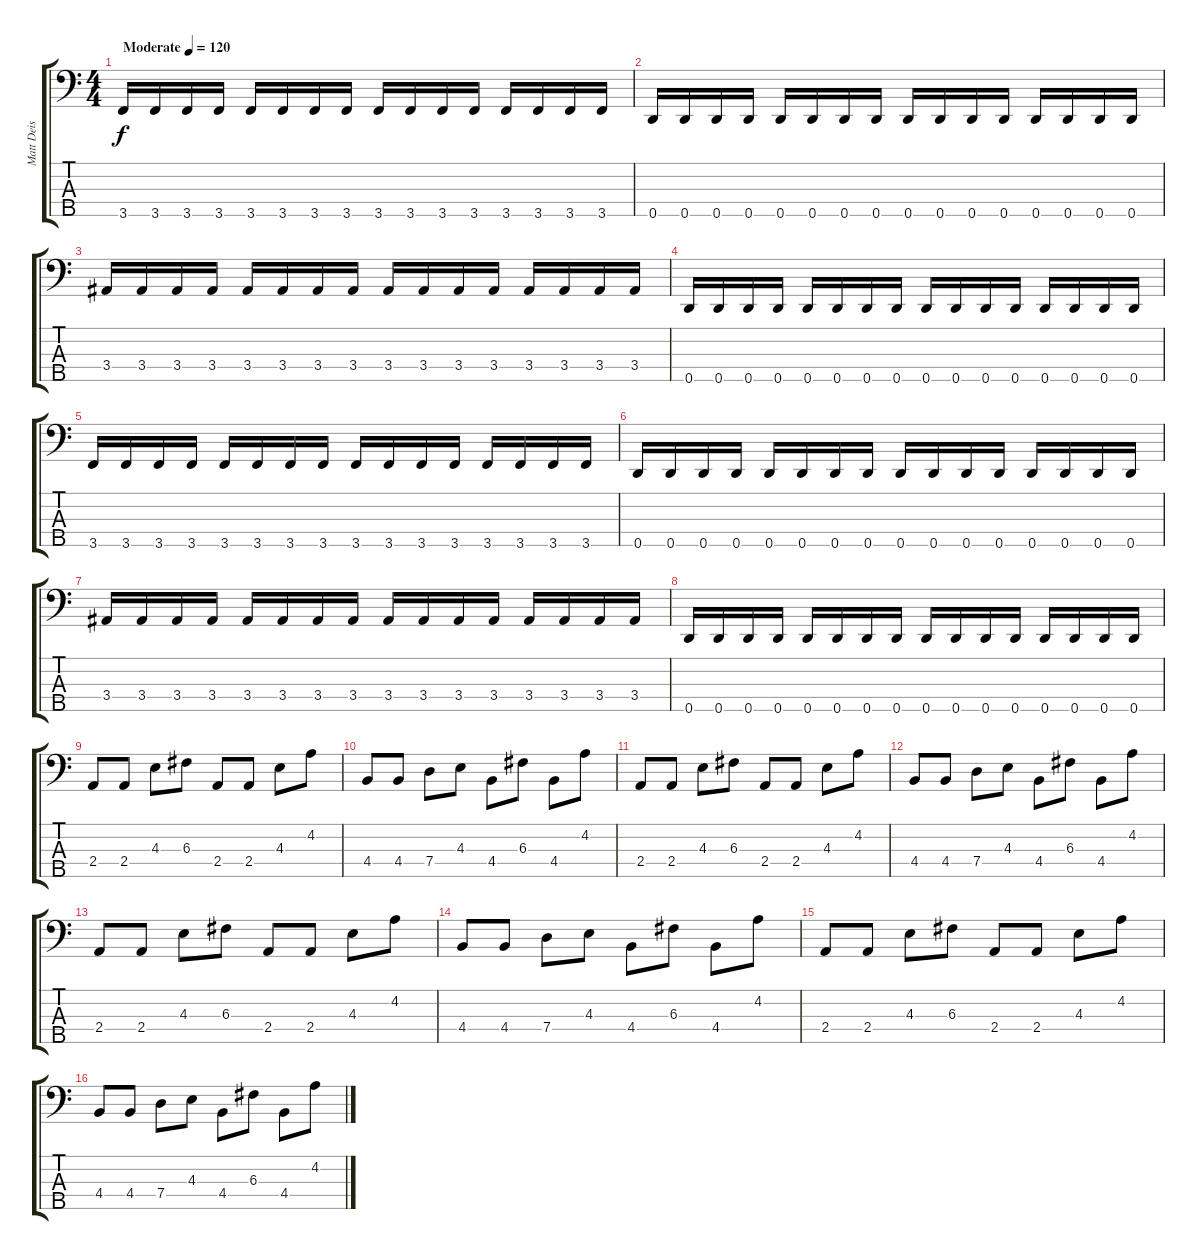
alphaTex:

\track ("Matt Deis" "Matt Deis") {instrument electricbassfinger}
\staff {score tabs}
\tuning (Bb2 F2 C2 G1 D1) {hide}
\ts (4 4)
\tempo (120 "Moderate")
\clef f4
\ks c
3.5.16{dy f instrument electricbassfinger} 3.5.16 3.5.16 3.5.16 3.5.16 3.5.16 3.5.16 3.5.16 3.5.16 3.5.16 3.5.16 3.5.16 3.5.16 3.5.16 3.5.16 3.5.16 |
0.5.16 0.5.16 0.5.16 0.5.16 0.5.16 0.5.16 0.5.16 0.5.16 0.5.16 0.5.16 0.5.16 0.5.16 0.5.16 0.5.16 0.5.16 0.5.16 |
3.4.16 3.4.16 3.4.16 3.4.16 3.4.16 3.4.16 3.4.16 3.4.16 3.4.16 3.4.16 3.4.16 3.4.16 3.4.16 3.4.16 3.4.16 3.4.16 |
0.5.16 0.5.16 0.5.16 0.5.16 0.5.16 0.5.16 0.5.16 0.5.16 0.5.16 0.5.16 0.5.16 0.5.16 0.5.16 0.5.16 0.5.16 0.5.16 |
3.5.16 3.5.16 3.5.16 3.5.16 3.5.16 3.5.16 3.5.16 3.5.16 3.5.16 3.5.16 3.5.16 3.5.16 3.5.16 3.5.16 3.5.16 3.5.16 |
0.5.16 0.5.16 0.5.16 0.5.16 0.5.16 0.5.16 0.5.16 0.5.16 0.5.16 0.5.16 0.5.16 0.5.16 0.5.16 0.5.16 0.5.16 0.5.16 |
3.4.16 3.4.16 3.4.16 3.4.16 3.4.16 3.4.16 3.4.16 3.4.16 3.4.16 3.4.16 3.4.16 3.4.16 3.4.16 3.4.16 3.4.16 3.4.16 |
0.5.16 0.5.16 0.5.16 0.5.16 0.5.16 0.5.16 0.5.16 0.5.16 0.5.16 0.5.16 0.5.16 0.5.16 0.5.16 0.5.16 0.5.16 0.5.16 |
2.4.8 2.4.8 4.3.8 6.3.8 2.4.8 2.4.8 4.3.8 4.2.8 |
4.4.8 4.4.8 7.4.8 4.3.8 4.4.8 6.3.8 4.4.8 4.2.8 |
2.4.8 2.4.8 4.3.8 6.3.8 2.4.8 2.4.8 4.3.8 4.2.8 |
4.4.8 4.4.8 7.4.8 4.3.8 4.4.8 6.3.8 4.4.8 4.2.8 |
2.4.8 2.4.8 4.3.8 6.3.8 2.4.8 2.4.8 4.3.8 4.2.8 |
4.4.8 4.4.8 7.4.8 4.3.8 4.4.8 6.3.8 4.4.8 4.2.8 |
2.4.8 2.4.8 4.3.8 6.3.8 2.4.8 2.4.8 4.3.8 4.2.8 |
4.4.8 4.4.8 7.4.8 4.3.8 4.4.8 6.3.8 4.4.8 4.2.8
